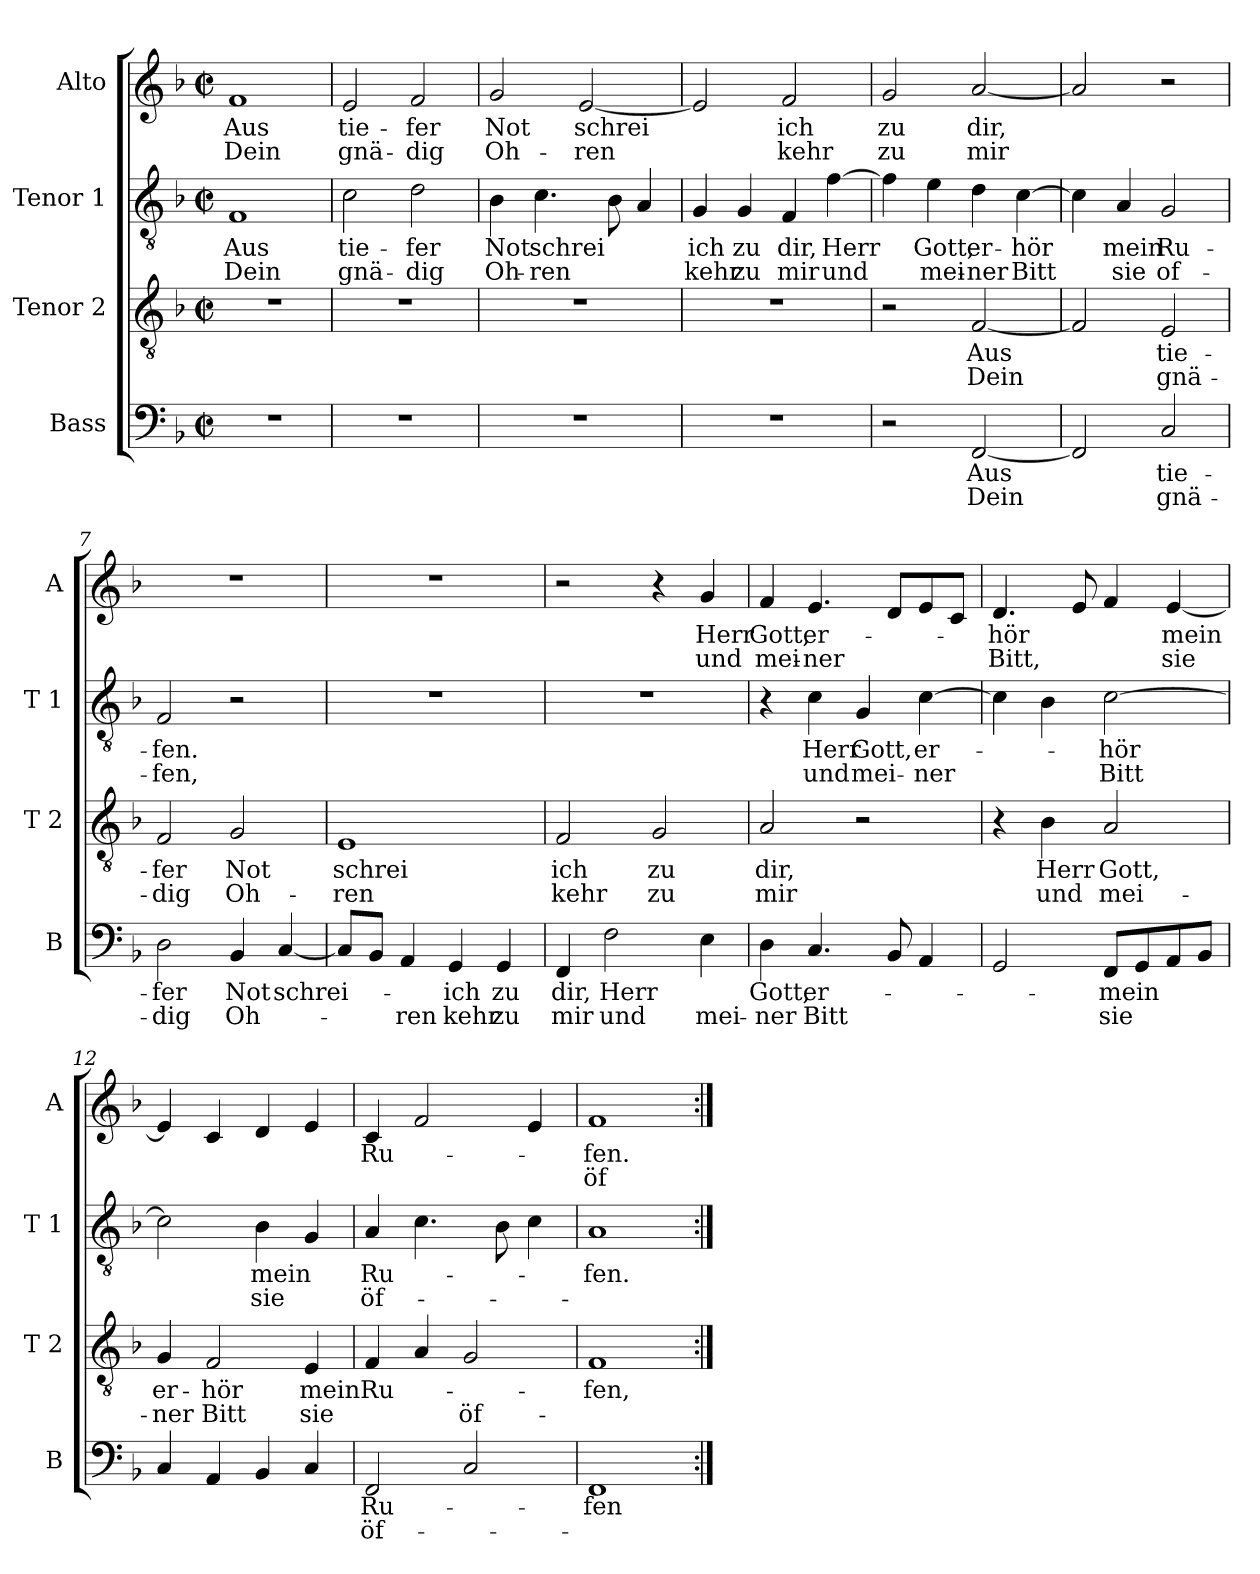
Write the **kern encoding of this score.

**kern	**text	**text	**kern	**text	**text	**kern	**text	**text	**kern	**text	**text
*part4	*part4	*part4	*part3	*part3	*part3	*part2	*part2	*part2	*part1	*part1	*part1
*staff4	*staff4	*staff4	*staff3	*staff3	*staff3	*staff2	*staff2	*staff2	*staff1	*staff1	*staff1
*I"Bass	*	*	*I"Tenor 2	*	*	*I"Tenor 1	*	*	*I"Alto	*	*
*I'B	*	*	*I'T 2	*	*	*I'T 1	*	*	*I'A	*	*
*clefF4	*	*	*clefGv2	*	*	*clefGv2	*	*	*clefG2	*	*
*k[b-]	*	*	*k[b-]	*	*	*k[b-]	*	*	*k[b-]	*	*
*F:	*	*	*F:	*	*	*F:	*	*	*F:	*	*
*M2/2	*	*	*M2/2	*	*	*M2/2	*	*	*M2/2	*	*
*met(c|)	*	*	*met(c|)	*	*	*met(c|)	*	*	*met(c|)	*	*
=1	=1	=1	=1	=1	=1	=1	=1	=1	=1	=1	=1
!	!	!	!	!	!	!	!LO:LY:b	!LO:LY:b	!	!LO:LY:b	!LO:LY:b
1r	.	.	1r	.	.	1F	Aus	Dein	1f	Aus	Dein
=2	=2	=2	=2	=2	=2	=2	=2	=2	=2	=2	=2
!	!	!	!	!	!	!	!LO:LY:b	!LO:LY:b	!	!LO:LY:b	!LO:LY:b
1r	.	.	1r	.	.	2c\	tie-	gnä-	2e/	tie-	gnä-
!	!	!	!	!	!	!	!LO:LY:b	!LO:LY:b	!	!LO:LY:b	!LO:LY:b
.	.	.	.	.	.	2d\	-fer	-dig	2f/	-fer	-dig
=3	=3	=3	=3	=3	=3	=3	=3	=3	=3	=3	=3
!	!	!	!	!	!	!	!LO:LY:b	!LO:LY:b	!	!LO:LY:b	!LO:LY:b
1r	.	.	1r	.	.	4B-\	Not	Oh-	2g/	Not	Oh-
!	!	!	!	!	!	!	!LO:LY:b	!LO:LY:b	!	!	!
.	.	.	.	.	.	4.c\	schrei	-ren	.	.	.
!	!	!	!	!	!	!	!	!	!	!LO:LY:b	!LO:LY:b
.	.	.	.	.	.	.	.	.	[2e/	schrei	-ren
.	.	.	.	.	.	8B-\	.	.	.	.	.
.	.	.	.	.	.	4A/	.	.	.	.	.
=4	=4	=4	=4	=4	=4	=4	=4	=4	=4	=4	=4
!	!	!	!	!	!	!	!LO:LY:b	!LO:LY:b	!	!	!
1r	.	.	1r	.	.	4G/	ich	kehr	2e/]	.	.
!	!	!	!	!	!	!	!LO:LY:b	!LO:LY:b	!	!	!
.	.	.	.	.	.	4G/	zu	zu	.	.	.
!	!	!	!	!	!	!	!LO:LY:b	!LO:LY:b	!	!LO:LY:b	!LO:LY:b
.	.	.	.	.	.	4F/	dir,	mir	2f/	ich	kehr
!	!	!	!	!	!	!	!LO:LY:b	!LO:LY:b	!	!	!
.	.	.	.	.	.	[4f\	Herr	und	.	.	.
=5	=5	=5	=5	=5	=5	=5	=5	=5	=5	=5	=5
!	!	!	!	!	!	!	!	!	!	!LO:LY:b	!LO:LY:b
2r	.	.	2r	.	.	4f\]	.	.	2g/	zu	zu
!	!	!	!	!	!	!	!LO:LY:b	!LO:LY:b	!	!	!
.	.	.	.	.	.	4e\	Gott,	mei-	.	.	.
!	!LO:LY:b	!LO:LY:b	!	!LO:LY:b	!LO:LY:b	!	!LO:LY:b	!LO:LY:b	!	!LO:LY:b	!LO:LY:b
[2FF/	Aus	Dein	[2F/	Aus	Dein	4d\	er-	-ner	[2a/	dir,	mir
!	!	!	!	!	!	!	!LO:LY:b	!LO:LY:b	!	!	!
.	.	.	.	.	.	[4c\	-hör	Bitt	.	.	.
!!LO:LB:g=z
=6	=6	=6	=6	=6	=6	=6	=6	=6	=6	=6	=6
2FF/]	.	.	2F/]	.	.	4c\]	.	.	2a/]	.	.
!	!	!	!	!	!	!	!LO:LY:b	!LO:LY:b	!	!	!
.	.	.	.	.	.	4A/	mein	sie	.	.	.
!	!LO:LY:b	!LO:LY:b	!	!LO:LY:b	!LO:LY:b	!	!LO:LY:b	!LO:LY:b	!	!	!
2C/	tie-	gnä-	2E/	tie-	gnä-	2G/	Ru-	of-	2r	.	.
=7	=7	=7	=7	=7	=7	=7	=7	=7	=7	=7	=7
!	!LO:LY:b	!LO:LY:b	!	!LO:LY:b	!LO:LY:b	!	!LO:LY:b	!LO:LY:b	!	!	!
2D\	-fer	-dig	2F/	-fer	-dig	2F/	-fen.	-fen,	1r	.	.
!	!LO:LY:b	!LO:LY:b	!	!LO:LY:b	!LO:LY:b	!	!	!	!	!	!
4BB-/	Not	Oh-	2G/	Not	Oh-	2r	.	.	.	.	.
!	!LO:LY:b	!	!	!	!	!	!	!	!	!	!
[4C/	schrei-	.	.	.	.	.	.	.	.	.	.
=8	=8	=8	=8	=8	=8	=8	=8	=8	=8	=8	=8
!	!	!	!	!LO:LY:b	!LO:LY:b	!	!	!	!	!	!
8C/L]	.	.	1E	schrei	-ren	1r	.	.	1r	.	.
8BB-/J	.	.	.	.	.	.	.	.	.	.	.
!	!	!LO:LY:b	!	!	!	!	!	!	!	!	!
4AA/	.	-ren	.	.	.	.	.	.	.	.	.
!	!LO:LY:b	!LO:LY:b	!	!	!	!	!	!	!	!	!
4GG/	-ich	kehr	.	.	.	.	.	.	.	.	.
!	!LO:LY:b	!LO:LY:b	!	!	!	!	!	!	!	!	!
4GG/	zu	zu	.	.	.	.	.	.	.	.	.
=9	=9	=9	=9	=9	=9	=9	=9	=9	=9	=9	=9
!	!LO:LY:b	!LO:LY:b	!	!LO:LY:b	!LO:LY:b	!	!	!	!	!	!
4FF/	dir,	mir	2F/	ich	kehr	1r	.	.	2r	.	.
!	!LO:LY:b	!LO:LY:b	!	!	!	!	!	!	!	!	!
2F\	Herr	und	.	.	.	.	.	.	.	.	.
!	!	!	!	!LO:LY:b	!LO:LY:b	!	!	!	!	!	!
.	.	.	2G/	zu	zu	.	.	.	4r	.	.
!	!	!LO:LY:b	!	!	!	!	!	!	!	!LO:LY:b	!LO:LY:b
4E\	.	mei-	.	.	.	.	.	.	4g/	Herr	und
=10	=10	=10	=10	=10	=10	=10	=10	=10	=10	=10	=10
!	!LO:LY:b	!LO:LY:b	!	!LO:LY:b	!LO:LY:b	!	!	!	!	!LO:LY:b	!LO:LY:b
4D\	Gott,	-ner	2A/	dir,	mir	4r	.	.	4f/	Gott,	mei-
!	!LO:LY:b	!LO:LY:b	!	!	!	!	!LO:LY:b	!LO:LY:b	!	!LO:LY:b	!LO:LY:b
4.C/	er-	Bitt	.	.	.	4c\	Herr	und	4.e/	er-	-ner
!	!	!	!	!	!	!	!LO:LY:b	!LO:LY:b	!	!	!
.	.	.	2r	.	.	4G/	Gott,	mei-	.	.	.
8BB-/	.	.	.	.	.	.	.	.	8d/L	.	.
!	!	!	!	!	!	!	!LO:LY:b	!LO:LY:b	!	!	!
4AA/	.	.	.	.	.	[4c\	er-	-ner	8e/	.	.
.	.	.	.	.	.	.	.	.	8c/J	.	.
!!LO:PB:g=z
=11	=11	=11	=11	=11	=11	=11	=11	=11	=11	=11	=11
!	!	!	!	!	!	!	!	!	!	!LO:LY:b	!LO:LY:b
2GG/	.	.	4r	.	.	4c\]	.	.	4.d/	-hör	Bitt,
!	!	!	!	!LO:LY:b	!LO:LY:b	!	!	!	!	!	!
.	.	.	4B-\	Herr	und	4B-\	.	.	.	.	.
.	.	.	.	.	.	.	.	.	8e/	.	.
!	!LO:LY:b	!LO:LY:b	!	!LO:LY:b	!LO:LY:b	!	!LO:LY:b	!LO:LY:b	!	!	!
8FF/L	mein	sie	2A/	Gott,	mei-	[2c\	-hör	Bitt	4f/	.	.
8GG/	.	.	.	.	.	.	.	.	.	.	.
!	!	!	!	!	!	!	!	!	!	!LO:LY:b	!LO:LY:b
8AA/	.	.	.	.	.	.	.	.	[4e/	mein	sie
8BB-/J	.	.	.	.	.	.	.	.	.	.	.
=12	=12	=12	=12	=12	=12	=12	=12	=12	=12	=12	=12
!	!	!	!	!LO:LY:b	!LO:LY:b	!	!	!	!	!	!
4C/	.	.	4G/	er-	-ner	2c\]	.	.	4e/]	.	.
!	!	!	!	!LO:LY:b	!LO:LY:b	!	!	!	!	!	!
4AA/	.	.	2F/	-hör	Bitt	.	.	.	4c/	.	.
!	!	!	!	!	!	!	!LO:LY:b	!LO:LY:b	!	!	!
4BB-/	.	.	.	.	.	4B-\	mein	sie	4d/	.	.
!	!	!	!	!LO:LY:b	!LO:LY:b	!	!	!	!	!	!
4C/	.	.	4E/	mein	sie	4G/	.	.	4e/	.	.
=13	=13	=13	=13	=13	=13	=13	=13	=13	=13	=13	=13
!	!LO:LY:b	!LO:LY:b	!	!LO:LY:b	!	!	!LO:LY:b	!LO:LY:b	!	!LO:LY:b	!
2FF/	Ru-	öf-	4F/	Ru-	.	4A/	Ru-	öf-	4c/	Ru-	.
.	.	.	4A/	.	.	4.c\	.	.	2f/	.	.
!	!	!	!	!	!LO:LY:b	!	!	!	!	!	!
2C/	.	.	2G/	.	öf-	.	.	.	.	.	.
.	.	.	.	.	.	8B-\	.	.	.	.	.
.	.	.	.	.	.	4c\	.	.	4e/	.	.
=14	=14	=14	=14	=14	=14	=14	=14	=14	=14	=14	=14
!	!LO:LY:b	!	!	!LO:LY:b	!	!	!LO:LY:b	!	!	!LO:LY:b	!LO:LY:b
1FF	-fen	.	1F	-fen,	.	1A	-fen.	.	1f	-fen.	öf-
=:|!	=:|!	=:|!	=:|!	=:|!	=:|!	=:|!	=:|!	=:|!	=:|!	=:|!	=:|!
*-	*-	*-	*-	*-	*-	*-	*-	*-	*-	*-	*-
